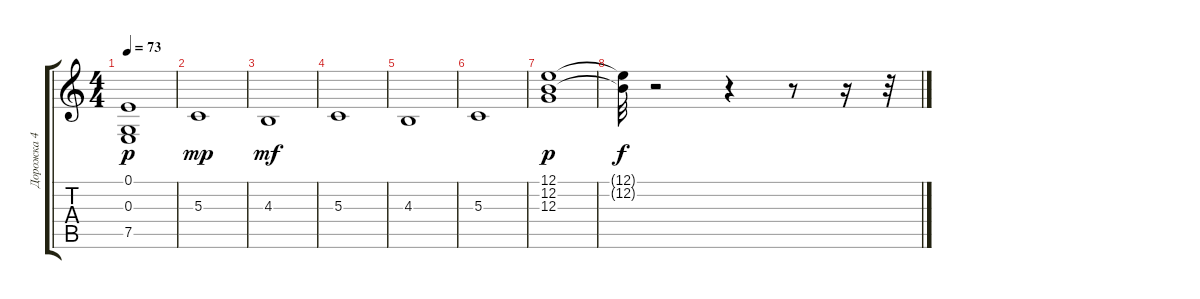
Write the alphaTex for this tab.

\track ("Дорожка 4" "Дорожка 4") {instrument fx4atmosphere}
\staff {score tabs}
\tuning (E4 B3 G3 D3 A2 E2) {hide}
\ts (4 4)
\tempo 73
\clef g2
\ks c
(0.1 0.3 7.5).1{dy p} |
5.3.1{dy mp} |
4.3.1{dy mf} |
5.3.1 |
4.3.1 |
5.3.1 |
(12.1 12.2 12.3).1{dy p} |
(12.1{t} 12.2{t}).32{dy f} r.2 r.4 r.8 r.16 r.32
